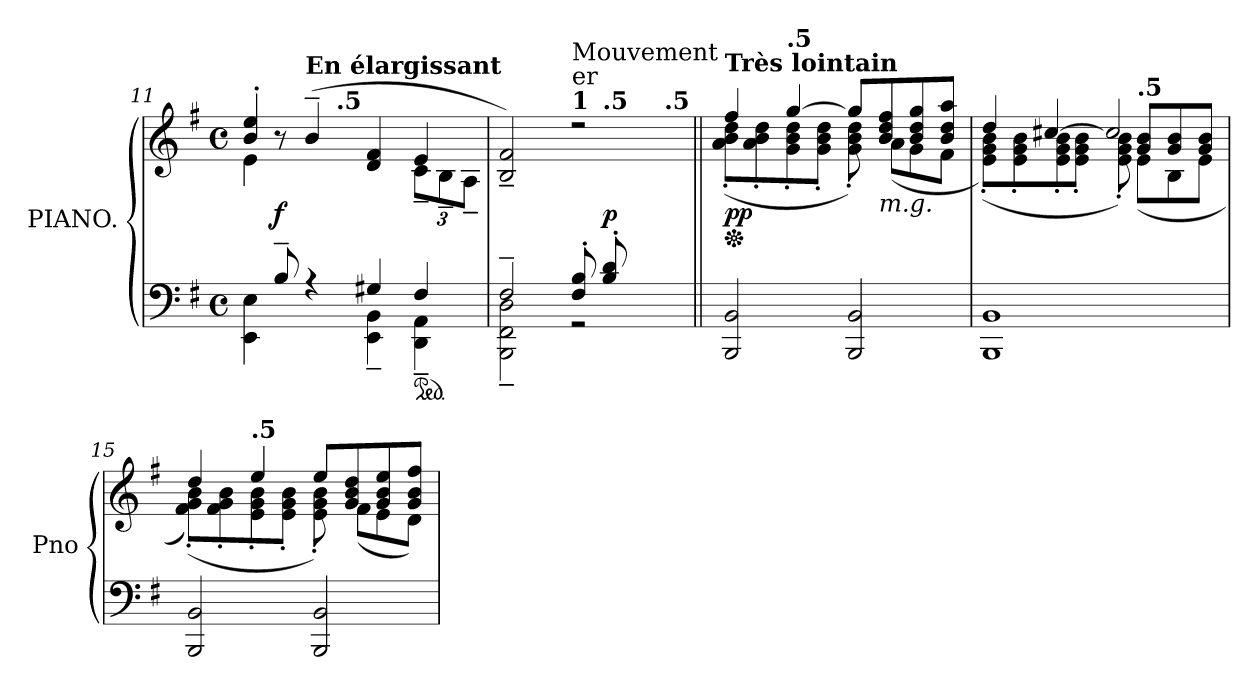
**kern	**kern	**dynam
*part1	*part1	*part1
*staff2	*staff1	*staff1/2
*I"PIANO.	*	*
*I'Pno	*	*
*clefF4	*clefG2	*
*k[f#]	*k[f#]	*
*M4/4	*M4/4	*
*met(c)	*met(c)	*
*MM40	*MM40	*
=11	=11	=11
*^	*^	*
*	*	*	*^	*
8ryy	4EE\ 4E\	8b/' 8ee/'J	8e\J	4ryy	.
*	*	*MM50	*	*	*
!	!	!	!	!	!LO:DY:b
8B~/L	.	8ryy	8r	.	f
!	!	!LO:TX:a:B:t=En élargissant	!	!	!
4ryy	4rA	(>4b~/	4ryy	8d~\	.
*	*	*MM47	*	*	*
!	!	!	!	!LO:TX:a:B:t=.5	!
.	.	.	.	8e~\J	.
4G#X/	4EE\~ 4BB\~	4d/ 4f#/	4ryy	2ryy	.
*ped	*	*	*	*	*
*	*	*	*Xbrackettup	*	*
4F#/	4DD\~ 4AA\~	4e/	12c~\L	.	.
.	.	.	12B~\	.	.
.	.	.	12A~\J	.	.
=12	=12	=12	=12	=12	=12
*	*	*MM40	*	*	*
2F#~/	2BBB\~ 2FF#\~ 2D\~	2B/~ 2f#/~)	2.ryy	2ryy	.
*	*	*MM50	*	*	*
!	!	!LO:TX:a:B:t=1	!	!	!
!	!	!LO:TX:a:t=er	!	!	!
!	!	!LO:TX:a:t=Mouvement	!	!	!
(>8F#/' 8B/'L	2r	2rdd	.	8ryy	.
*	*	*MM47	*	*	*
!	!	!	!	!LO:TX:a:B:t=.5	!
!	!	!	!	!	!LO:DY:a=2
8B/' 8d/'	.	.	.	4.ryy	p
*	*	*MM45	*	*	*
4ryy	.	.	8d\' 8f#\'	.	.
*	*	*MM42	*	*	*
!	!	!	!LO:TX:a:B:t=.5	!	!
.	.	.	8f#\' 8b\'J)	.	.
*v	*v	*	*	*	*
*	*v	*v	*v	*
!!LO:PB:g=z
=13||	=13||	=13||
*	*Xped	*
*	*^	*
*	*	*^	*
!	!LO:TX:a:B:t=Très lointain	!	!	!
!	!	!	!	!LO:DY:b
*	*	*v	*v	*
2BBB/ 2BB/	4ff#/	(<8a\' 8b\' 8dd\'L	pp
.	.	8a\' 8b\' 8dd\'	.
*	*MM52	*	*
!	!LO:TX:a:B:t=.5	!	!
.	[4gg/	8g\' 8b\' 8dd\'	.
.	.	8g\' 8b\' 8dd\'J	.
2BBB/ 2BB/	8gg/L]	8g\' 8b\' 8dd\')	.
*	*MM55	*	*
!	!LO:TX:b:i:t=m.g.	!	!
.	8b/ 8dd/ 8ff#/	(<8a\L	.
.	8b/ 8dd/ 8gg/	8g\	.
.	8b/ 8dd/ 8aa/J	8f#\J	.
=14	=14	=14	=14
*	*	*^	*
1BBB 1BB	4dd/	(<8e\' 8g\' 8b\'L)	2ryy	.
.	.	8e\' 8g\' 8b\'	.	.
.	[4cc#X/	8e\' 8g\' 8b\'	.	.
.	.	8e\' 8g\' 8b\'J	.	.
.	2cc#/]	8e\' 8g\' 8b\')	8ryy	.
*	*MM52	*	*	*
!	!	!LO:TX:a:B:t=.5	!	!
.	.	(<8e\L	8g/ 8b/L	.
.	.	8B\	8g/ 8b/	.
.	.	8e\J	8g/ 8b/J	.
*	*v	*v	*v	*
=15	=15	=15
*	*MM50	*
*	*^	*
2BBB/ 2BB/	4dd/	(<8f#\' 8g\' 8b\'L)	.
.	.	8f#\' 8g\' 8b\'	.
*	*MM52	*	*
!	!LO:TX:a:B:t=.5	!	!
.	4ee/	8e\' 8g\' 8b\'	.
.	.	8e\' 8g\' 8b\'J	.
2BBB/ 2BB/	8ee/L	8e\' 8g\' 8b\')	.
*	*MM55	*	*
.	8g/ 8b/ 8dd/	(<8f#\L	.
.	8g/ 8b/ 8ee/	8e\	.
.	8g/ 8b/ 8ff#/J	8d\J)	.
*	*v	*v	*
=	=	=
*-	*-	*-
